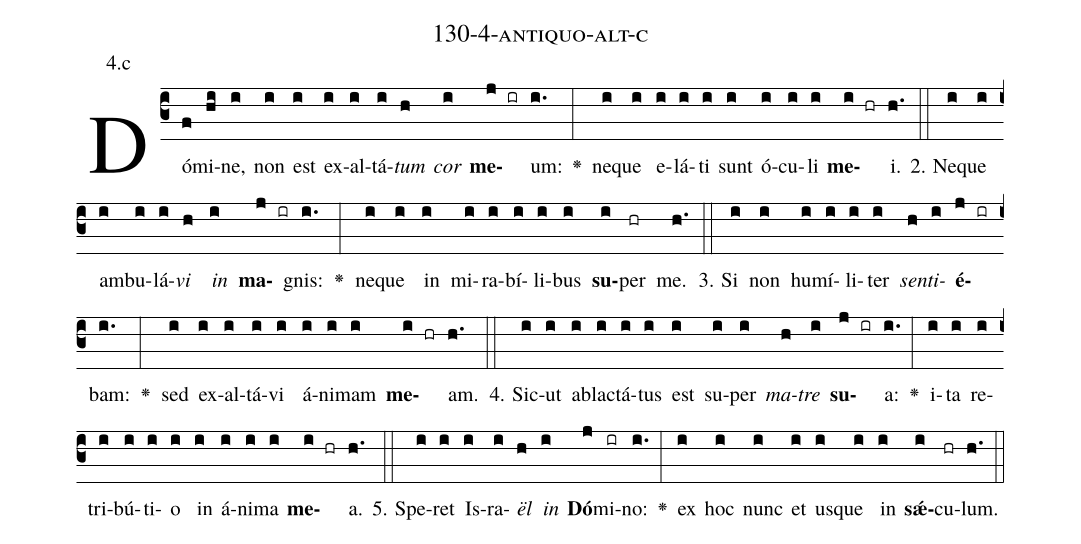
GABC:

name: 130-4-antiquo-alt-c;
annotation: 4.c;
%%
(c3)Dó(f)mi(hi)ne,(i) non(i) est(i) ex(i)al(i)tá(i)<i>tum</i>(h) <i>cor</i>(i) <b>me</b>(j ir)um:(i.) <v>\greheightstar</v>(:) ne(i)que(i) e(i)lá(i)ti(i) sunt(i) ó(i)cu(i)li(i) <b>me</b>(i hr)i.(h.) (::)
2. Ne(i)que(i) am(i)bu(i)lá(i)<i>vi</i>(h) <i>in</i>(i) <b>ma</b>(j ir)gnis:(i.) <v>\greheightstar</v>(:) ne(i)que(i) in(i) mi(i)ra(i)bí(i)li(i)bus(i) <b>su</b>(i)per(hr) me.(h.) (::)
3. Si(i) non(i) hu(i)mí(i)li(i)ter(i) <i>sen</i>(h)<i>ti</i>(i)<b>é</b>(j ir)bam:(i.) <v>\greheightstar</v>(:) sed(i) ex(i)al(i)tá(i)vi(i) á(i)ni(i)mam(i) <b>me</b>(i hr)am.(h.) (::)
4. Sic(i)ut(i) ab(i)lac(i)tá(i)tus(i) est(i) su(i)per(i) <i>ma</i>(h)<i>tre</i>(i) <b>su</b>(j ir)a:(i.) <v>\greheightstar</v>(:) i(i)ta(i) re(i)tri(i)bú(i)ti(i)o(i) in(i) á(i)ni(i)ma(i) <b>me</b>(i hr)a.(h.) (::)
5. Spe(i)ret(i) Is(i)ra(i)<i>ël</i>(h) <i>in</i>(i) <b>Dó</b>(j)mi(ir)no:(i.) <v>\greheightstar</v>(:) ex(i) hoc(i) nunc(i) et(i) us(i)que(i) in(i) <b>sǽ</b>(i)cu(hr)lum.(h.) (::)
